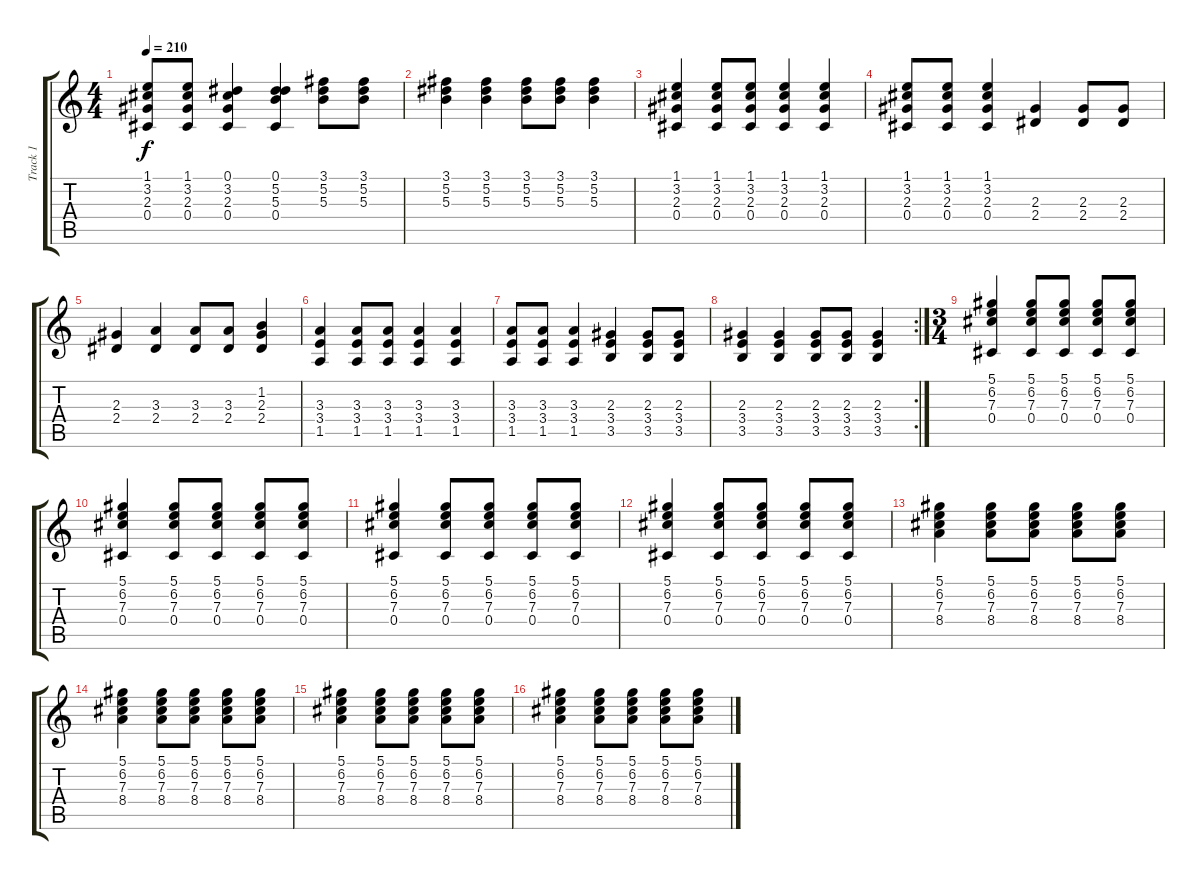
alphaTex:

\track ("Track 1" "Track 1") {instrument distortionguitar}
\staff {score tabs}
\tuning (Eb4 Bb3 Gb3 Db3 Ab2 Eb2) {hide}
\ts (4 4)
\tempo 210
\clef g2
\ks c
(1.1 3.2 2.3 0.4).8{dy f} (1.1 3.2 2.3 0.4).8 (0.1 3.2 2.3 0.4).4 (0.1 5.2 5.3 0.4).4 (3.1 5.2 5.3).8 (3.1 5.2 5.3).8 |
(3.1 5.2 5.3).4 (3.1 5.2 5.3).4 (3.1 5.2 5.3).8 (3.1 5.2 5.3).8 (3.1 5.2 5.3).4 |
(1.1 3.2 2.3 0.4).4 (1.1 3.2 2.3 0.4).8 (1.1 3.2 2.3 0.4).8 (1.1 3.2 2.3 0.4).4 (1.1 3.2 2.3 0.4).4 |
(1.1 3.2 2.3 0.4).8 (1.1 3.2 2.3 0.4).8 (1.1 3.2 2.3 0.4).4 (2.3 2.4).4 (2.3 2.4).8 (2.3 2.4).8 |
(2.3 2.4).4 (3.3 2.4).4 (3.3 2.4).8 (3.3 2.4).8 (1.2 2.3 2.4).4 |
(3.3 3.4 1.5).4 (3.3 3.4 1.5).8 (3.3 3.4 1.5).8 (3.3 3.4 1.5).4 (3.3 3.4 1.5).4 |
(3.3 3.4 1.5).8 (3.3 3.4 1.5).8 (3.3 3.4 1.5).4 (2.3 3.4 3.5).4 (2.3 3.4 3.5).8 (2.3 3.4 3.5).8 |
\rc 2
(2.3 3.4 3.5).4 (2.3 3.4 3.5).4 (2.3 3.4 3.5).8 (2.3 3.4 3.5).8 (2.3 3.4 3.5).4 |
\ts (3 4)
(5.1 6.2 7.3 0.4).4 (5.1 6.2 7.3 0.4).8 (5.1 6.2 7.3 0.4).8 (5.1 6.2 7.3 0.4).8 (5.1 6.2 7.3 0.4).8 |
(5.1 6.2 7.3 0.4).4 (5.1 6.2 7.3 0.4).8 (5.1 6.2 7.3 0.4).8 (5.1 6.2 7.3 0.4).8 (5.1 6.2 7.3 0.4).8 |
(5.1 6.2 7.3 0.4).4 (5.1 6.2 7.3 0.4).8 (5.1 6.2 7.3 0.4).8 (5.1 6.2 7.3 0.4).8 (5.1 6.2 7.3 0.4).8 |
(5.1 6.2 7.3 0.4).4 (5.1 6.2 7.3 0.4).8 (5.1 6.2 7.3 0.4).8 (5.1 6.2 7.3 0.4).8 (5.1 6.2 7.3 0.4).8 |
(5.1 6.2 7.3 8.4).4 (5.1 6.2 7.3 8.4).8 (5.1 6.2 7.3 8.4).8 (5.1 6.2 7.3 8.4).8 (5.1 6.2 7.3 8.4).8 |
(5.1 6.2 7.3 8.4).4 (5.1 6.2 7.3 8.4).8 (5.1 6.2 7.3 8.4).8 (5.1 6.2 7.3 8.4).8 (5.1 6.2 7.3 8.4).8 |
(5.1 6.2 7.3 8.4).4 (5.1 6.2 7.3 8.4).8 (5.1 6.2 7.3 8.4).8 (5.1 6.2 7.3 8.4).8 (5.1 6.2 7.3 8.4).8 |
(5.1 6.2 7.3 8.4).4 (5.1 6.2 7.3 8.4).8 (5.1 6.2 7.3 8.4).8 (5.1 6.2 7.3 8.4).8 (5.1 6.2 7.3 8.4).8
